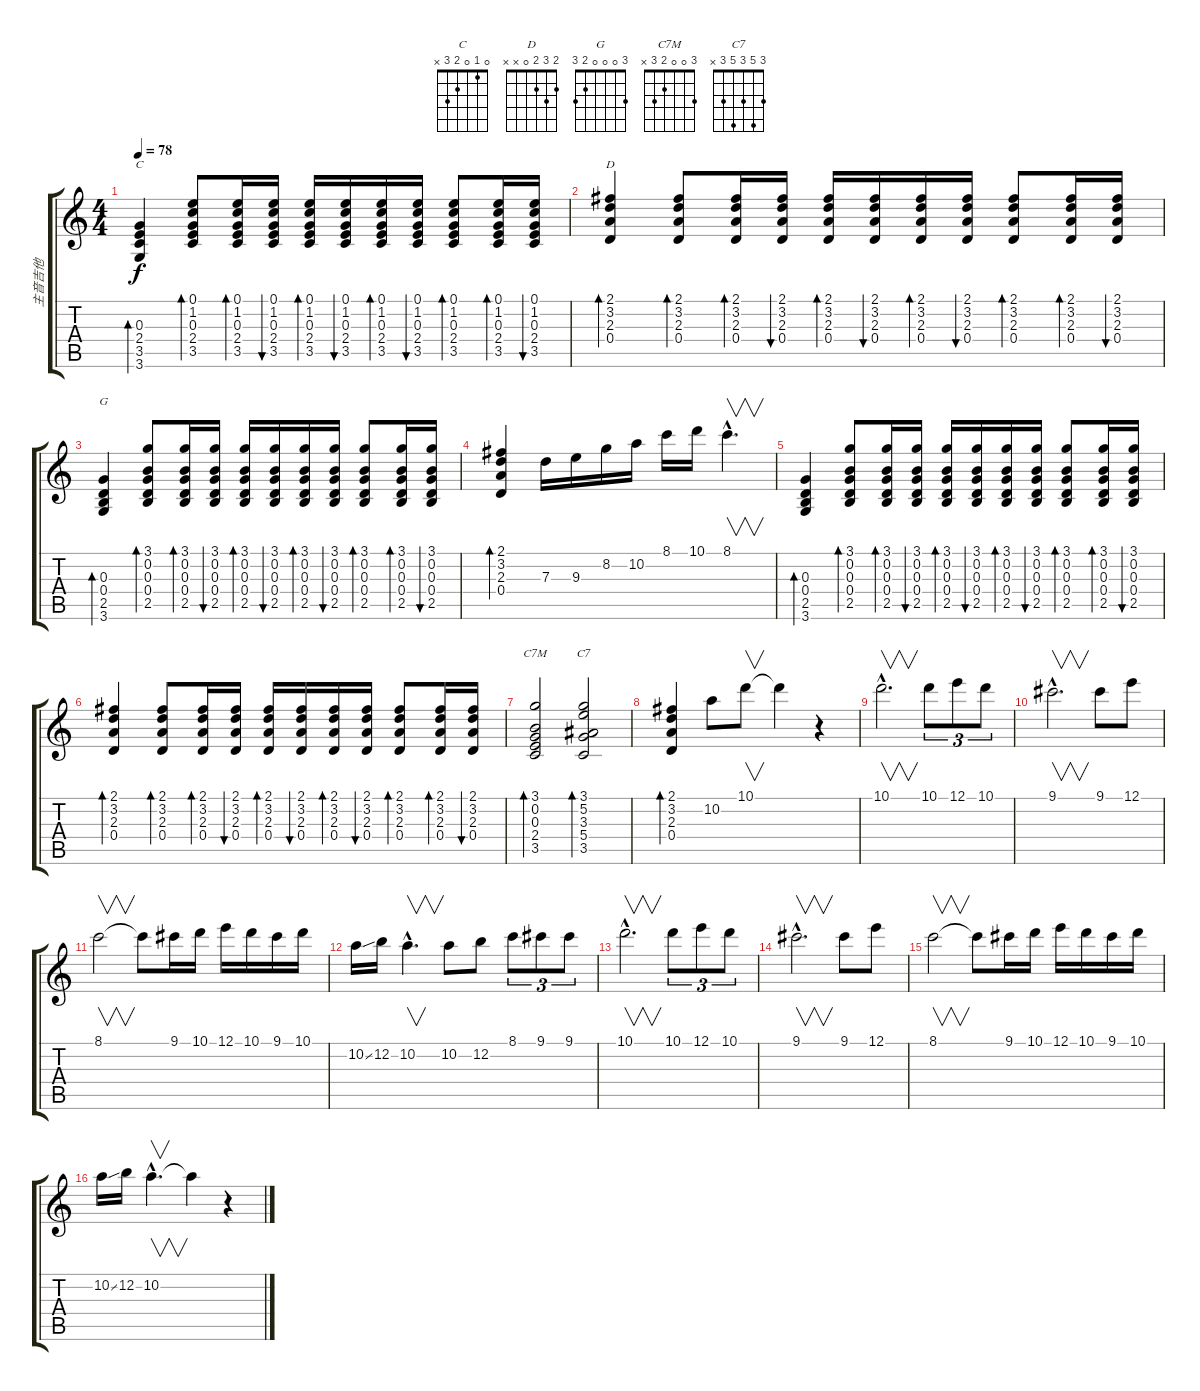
\track ("主音吉他" "主音吉他") {instrument electricguitarjazz}
\staff {score tabs}
\tuning (E4 B3 G3 D3 A2 E2) {hide}
\chord ("C" 0 1 0 2 3 x)
\chord ("D" 2 3 2 0 x x)
\chord ("G" 3 0 0 0 2 3)
\chord ("C7M" 3 0 0 2 3 x)
\chord ("C7" 3 5 3 5 3 x)
\ts (4 4)
\tempo 78
\clef g2
\ks c
(0.3 2.4 3.5 3.6).4{bd 60 ch "C" dy f} (0.1 1.2 0.3 2.4 3.5).8{bd 60} (0.1 1.2 0.3 2.4 3.5).16{bd 60} (0.1 1.2 0.3 2.4 3.5).16{bu 60} (0.1 1.2 0.3 2.4 3.5).16{bd 60} (0.1 1.2 0.3 2.4 3.5).16{bu 60} (0.1 1.2 0.3 2.4 3.5).16{bd 60} (0.1 1.2 0.3 2.4 3.5).16{bu 60} (0.1 1.2 0.3 2.4 3.5).8{bd 60} (0.1 1.2 0.3 2.4 3.5).16{bd 60} (0.1 1.2 0.3 2.4 3.5).16{bu 60} |
(2.1 3.2 2.3 0.4).4{bd 60 ch "D"} (2.1 3.2 2.3 0.4).8{bd 60} (2.1 3.2 2.3 0.4).16{bd 60} (2.1 3.2 2.3 0.4).16{bu 60} (2.1 3.2 2.3 0.4).16{bd 60} (2.1 3.2 2.3 0.4).16{bu 60} (2.1 3.2 2.3 0.4).16{bd 60} (2.1 3.2 2.3 0.4).16{bu 60} (2.1 3.2 2.3 0.4).8{bd 60} (2.1 3.2 2.3 0.4).16{bd 60} (2.1 3.2 2.3 0.4).16{bu 60} |
(0.3 0.4 2.5 3.6).4{bd 60 ch "G"} (3.1 0.2 0.3 0.4 2.5).8{bd 60} (3.1 0.2 0.3 0.4 2.5).16{bd 60} (3.1 0.2 0.3 0.4 2.5).16{bu 60} (3.1 0.2 0.3 0.4 2.5).16{bd 60} (3.1 0.2 0.3 0.4 2.5).16{bu 60} (3.1 0.2 0.3 0.4 2.5).16{bd 60} (3.1 0.2 0.3 0.4 2.5).16{bu 60} (3.1 0.2 0.3 0.4 2.5).8{bd 60} (3.1 0.2 0.3 0.4 2.5).16{bd 60} (3.1 0.2 0.3 0.4 2.5).16{bu 60} |
(2.1 3.2 2.3 0.4).4{bd 60} 7.3.16 9.3.16 8.2.16 10.2.16 8.1.16 10.1.16 8.1{hac}.4{v d} |
(0.3 0.4 2.5 3.6).4{bd 60} (3.1 0.2 0.3 0.4 2.5).8{bd 60} (3.1 0.2 0.3 0.4 2.5).16{bd 60} (3.1 0.2 0.3 0.4 2.5).16{bu 60} (3.1 0.2 0.3 0.4 2.5).16{bd 60} (3.1 0.2 0.3 0.4 2.5).16{bu 60} (3.1 0.2 0.3 0.4 2.5).16{bd 60} (3.1 0.2 0.3 0.4 2.5).16{bu 60} (3.1 0.2 0.3 0.4 2.5).8{bd 60} (3.1 0.2 0.3 0.4 2.5).16{bd 60} (3.1 0.2 0.3 0.4 2.5).16{bu 60} |
(2.1 3.2 2.3 0.4).4{bd 60} (2.1 3.2 2.3 0.4).8{bd 60} (2.1 3.2 2.3 0.4).16{bd 60} (2.1 3.2 2.3 0.4).16{bu 60} (2.1 3.2 2.3 0.4).16{bd 60} (2.1 3.2 2.3 0.4).16{bu 60} (2.1 3.2 2.3 0.4).16{bd 60} (2.1 3.2 2.3 0.4).16{bu 60} (2.1 3.2 2.3 0.4).8{bd 60} (2.1 3.2 2.3 0.4).16{bd 60} (2.1 3.2 2.3 0.4).16{bu 60} |
(3.1 0.2 0.3 2.4 3.5).2{bd 60 ch "C7M"} (3.1 5.2 3.3 5.4 3.5).2{bd 60 ch "C7"} |
(2.1 3.2 2.3 0.4).4{bd 60} 10.2.8 10.1.8{v} 10.1{t}.4 r.4 |
10.1{hac}.2{v d} 10.1.8{tu (3 2)} 12.1.8{tu (3 2)} 10.1.8{tu (3 2)} |
9.1{hac}.2{v d} 9.1.8 12.1.8 |
8.1.2{v} 8.1{t}.8 9.1.16 10.1.16 12.1.16 10.1.16 9.1.16 10.1.16 |
10.2{ss}.16 12.2.16 10.2{hac}.4{v d} 10.2.8 12.2.8 8.1.8{tu (3 2)} 9.1.8{tu (3 2)} 9.1.8{tu (3 2)} |
10.1{hac}.2{v d} 10.1.8{tu (3 2)} 12.1.8{tu (3 2)} 10.1.8{tu (3 2)} |
9.1{hac}.2{v d} 9.1.8 12.1.8 |
8.1.2{v} 8.1{t}.8 9.1.16 10.1.16 12.1.16 10.1.16 9.1.16 10.1.16 |
10.2{ss}.16 12.2.16 10.2{hac}.4{v d} 10.2{t}.4 r.4
